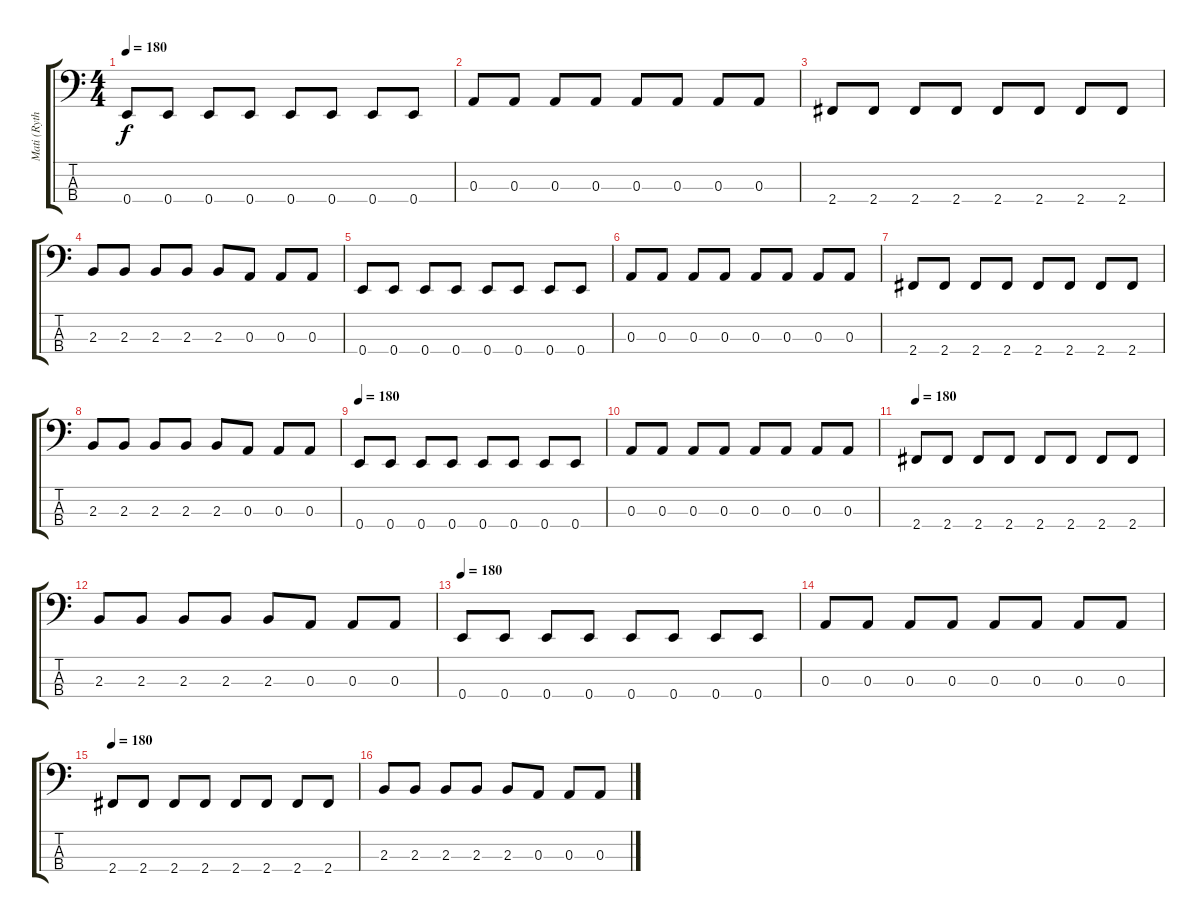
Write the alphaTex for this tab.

\track ("Mati (Rythm)" "Mati (Ryth") {instrument electricbasspick}
\staff {score tabs}
\tuning (G2 D2 A1 E1) {hide}
\ts (4 4)
\tempo 180
\clef f4
\ks c
0.4.8{dy f} 0.4.8 0.4.8 0.4.8 0.4.8 0.4.8 0.4.8 0.4.8 |
0.3.8 0.3.8 0.3.8 0.3.8 0.3.8 0.3.8 0.3.8 0.3.8 |
2.4.8 2.4.8 2.4.8 2.4.8 2.4.8 2.4.8 2.4.8 2.4.8 |
2.3.8 2.3.8 2.3.8 2.3.8 2.3.8 0.3.8 0.3.8 0.3.8 |
0.4.8 0.4.8 0.4.8 0.4.8 0.4.8 0.4.8 0.4.8 0.4.8 |
0.3.8 0.3.8 0.3.8 0.3.8 0.3.8 0.3.8 0.3.8 0.3.8 |
2.4.8 2.4.8 2.4.8 2.4.8 2.4.8 2.4.8 2.4.8 2.4.8 |
2.3.8 2.3.8 2.3.8 2.3.8 2.3.8 0.3.8 0.3.8 0.3.8 |
\tempo 180
0.4.8 0.4.8 0.4.8 0.4.8 0.4.8 0.4.8 0.4.8 0.4.8 |
0.3.8 0.3.8 0.3.8 0.3.8 0.3.8 0.3.8 0.3.8 0.3.8 |
\tempo 180
2.4.8 2.4.8 2.4.8 2.4.8 2.4.8 2.4.8 2.4.8 2.4.8 |
2.3.8 2.3.8 2.3.8 2.3.8 2.3.8 0.3.8 0.3.8 0.3.8 |
\tempo 180
0.4.8 0.4.8 0.4.8 0.4.8 0.4.8 0.4.8 0.4.8 0.4.8 |
0.3.8 0.3.8 0.3.8 0.3.8 0.3.8 0.3.8 0.3.8 0.3.8 |
\tempo 180
2.4.8 2.4.8 2.4.8 2.4.8 2.4.8 2.4.8 2.4.8 2.4.8 |
2.3.8 2.3.8 2.3.8 2.3.8 2.3.8 0.3.8 0.3.8 0.3.8
